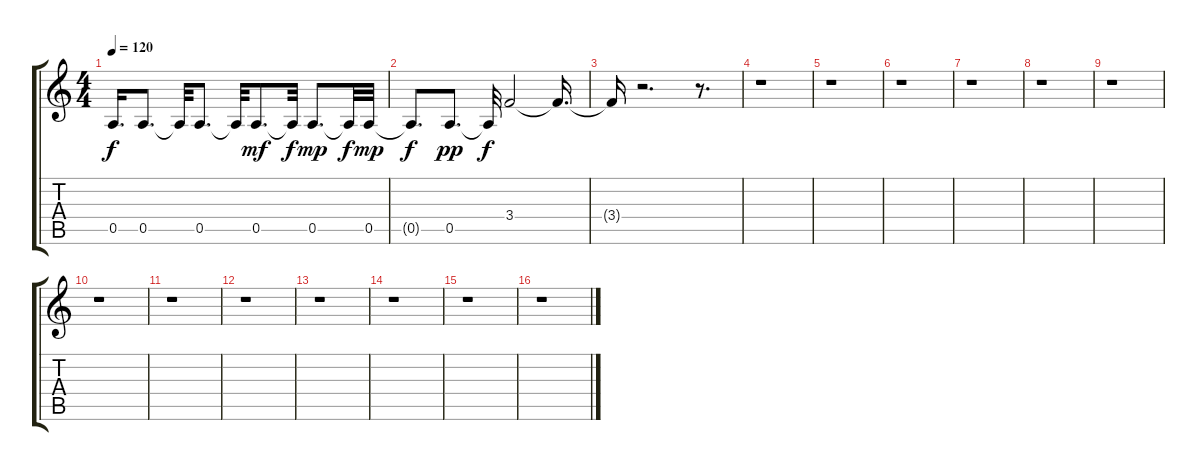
\track "" {instrument distortionguitar}
\staff {score tabs}
\tuning (E4 B3 G3 D3 A2 E2) {hide}
\ts (4 4)
\tempo 120
\clef g2
\ks c
0.5{t}.16{d dy f} 0.5.8{d} 0.5{t}.32 0.5.8{d} 0.5{t}.32 0.5.8{d dy mf} 0.5{t}.32{dy f} 0.5.8{d dy mp} 0.5{t}.32{dy f} 0.5.32{dy mp} |
0.5{t}.8{d dy f} 0.5.8{d dy pp} 0.5{t}.32{dy f} 3.4.2{instrument celesta} 3.4{t}.16{d} |
3.4{t}.16 r.2{d} r.8{d} |
r.1 |
r.1 |
r.1 |
r.1 |
r.1 |
r.1 |
r.1 |
r.1 |
r.1 |
r.1 |
r.1 |
r.1 |
r.1
